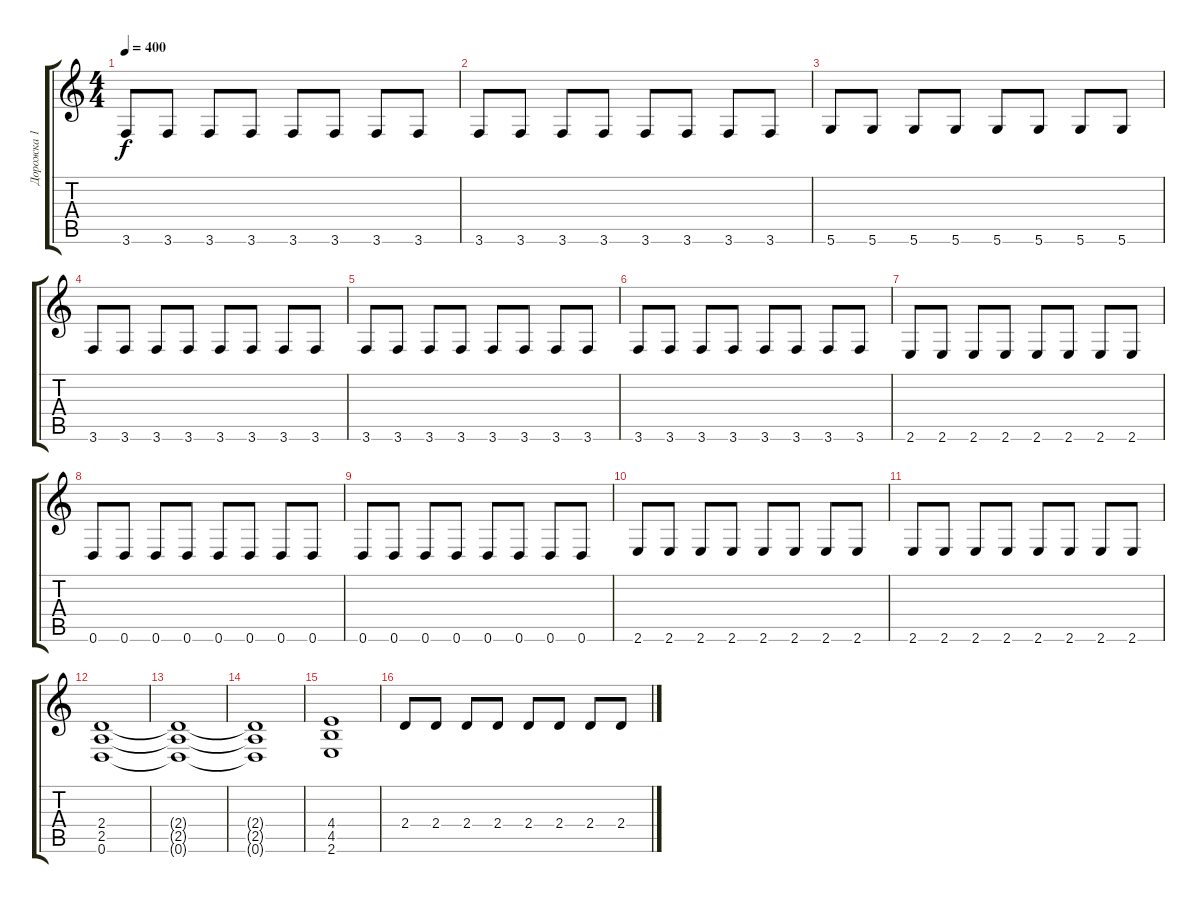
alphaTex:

\track ("Дорожка 1" "Дорожка 1") {instrument overdrivenguitar}
\staff {score tabs}
\tuning (D4 A3 F3 C3 G2 D2) {hide}
\ts (4 4)
\tempo 400
\clef g2
\ks c
3.6.8{dy f} 3.6.8 3.6.8 3.6.8 3.6.8 3.6.8 3.6.8 3.6.8 |
3.6.8 3.6.8 3.6.8 3.6.8 3.6.8 3.6.8 3.6.8 3.6.8 |
5.6.8 5.6.8 5.6.8 5.6.8 5.6.8 5.6.8 5.6.8 5.6.8 |
3.6.8 3.6.8 3.6.8 3.6.8 3.6.8 3.6.8 3.6.8 3.6.8 |
3.6.8 3.6.8 3.6.8 3.6.8 3.6.8 3.6.8 3.6.8 3.6.8 |
3.6.8 3.6.8 3.6.8 3.6.8 3.6.8 3.6.8 3.6.8 3.6.8 |
2.6.8 2.6.8 2.6.8 2.6.8 2.6.8 2.6.8 2.6.8 2.6.8 |
0.6.8 0.6.8 0.6.8 0.6.8 0.6.8 0.6.8 0.6.8 0.6.8 |
0.6.8 0.6.8 0.6.8 0.6.8 0.6.8 0.6.8 0.6.8 0.6.8 |
2.6.8 2.6.8 2.6.8 2.6.8 2.6.8 2.6.8 2.6.8 2.6.8 |
2.6.8 2.6.8 2.6.8 2.6.8 2.6.8 2.6.8 2.6.8 2.6.8 |
(2.4 2.5 0.6).1 |
(2.4{t} 2.5{t} 0.6{t}).1 |
(2.4{t} 2.5{t} 0.6{t}).1 |
(4.4 4.5 2.6).1 |
2.4.8 2.4.8 2.4.8 2.4.8 2.4.8 2.4.8 2.4.8 2.4.8
